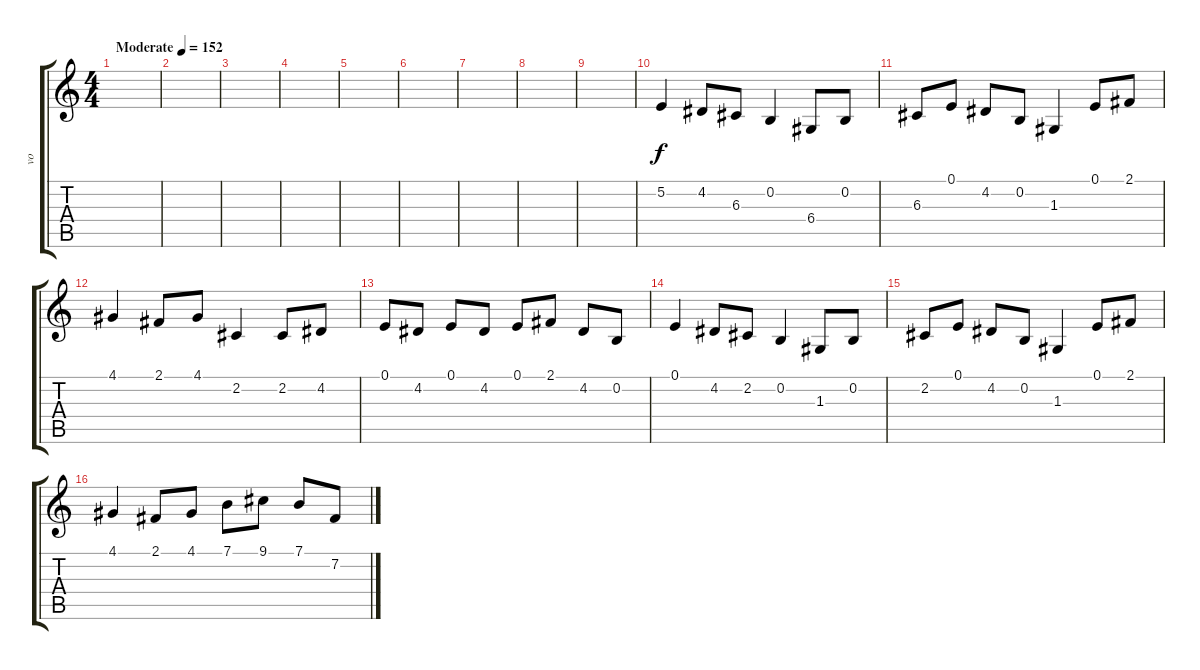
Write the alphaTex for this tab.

\track ("vo" "vo") {instrument lead1square}
\staff {score tabs}
\tuning (E4 B3 G3 D3 A2 E2) {hide}
\ts (4 4)
\tempo (152 "Moderate")
\clef g2
\ks c
|
|
|
|
|
|
|
|
|
5.2.4 4.2.8 6.3.8 0.2.4 6.4.8 0.2.8 |
6.3.8 0.1.8 4.2.8 0.2.8 1.3.4 0.1.8 2.1.8 |
4.1.4 2.1.8 4.1.8 2.2.4 2.2.8 4.2.8 |
0.1.8 4.2.8 0.1.8 4.2.8 0.1.8 2.1.8 4.2.8 0.2.8 |
0.1.4 4.2.8 2.2.8 0.2.4 1.3.8 0.2.8 |
2.2.8 0.1.8 4.2.8 0.2.8 1.3.4 0.1.8 2.1.8 |
4.1.4 2.1.8 4.1.8 7.1.8 9.1.8 7.1.8 7.2.8
